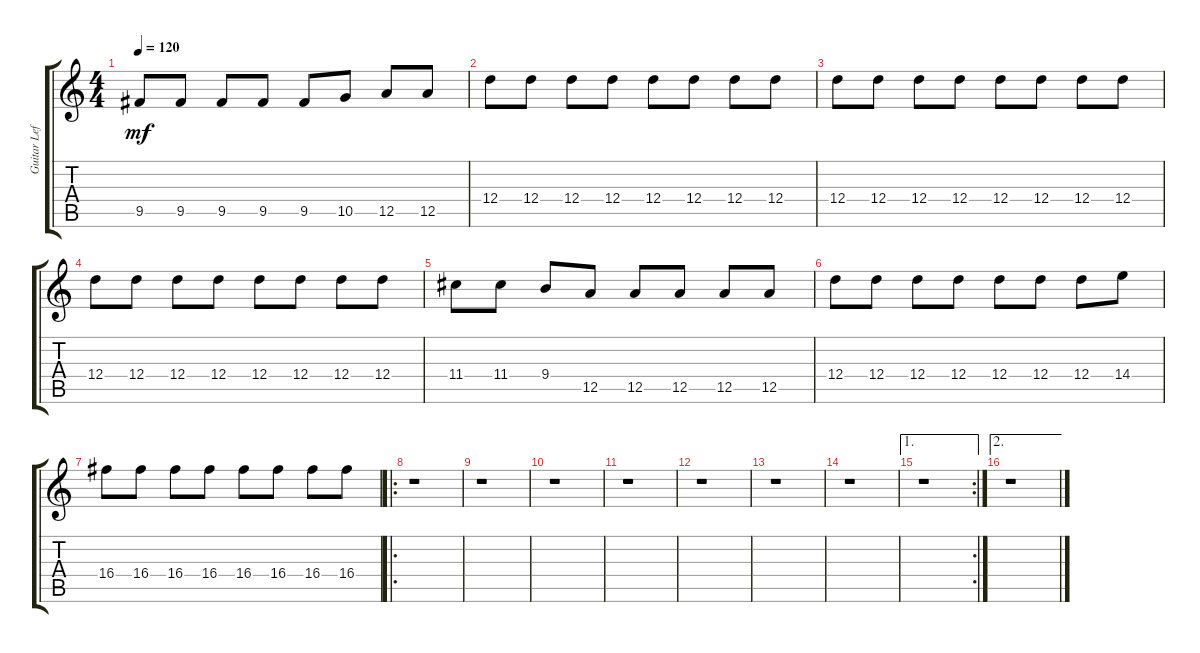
\track ("Guitar Left" "Guitar Lef") {instrument electricguitarjazz}
\staff {score tabs}
\tuning (E4 B3 G3 D3 A2 D2) {hide}
\ts (4 4)
\tempo 120
\clef g2
\ks c
9.5.8{dy mf} 9.5.8 9.5.8 9.5.8 9.5.8 10.5.8 12.5.8 12.5.8 |
12.4.8 12.4.8 12.4.8 12.4.8 12.4.8 12.4.8 12.4.8 12.4.8 |
12.4.8 12.4.8 12.4.8 12.4.8 12.4.8 12.4.8 12.4.8 12.4.8 |
12.4.8 12.4.8 12.4.8 12.4.8 12.4.8 12.4.8 12.4.8 12.4.8 |
11.4.8 11.4.8 9.4.8 12.5.8 12.5.8 12.5.8 12.5.8 12.5.8 |
12.4.8 12.4.8 12.4.8 12.4.8 12.4.8 12.4.8 12.4.8 14.4.8 |
16.4.8 16.4.8 16.4.8 16.4.8 16.4.8 16.4.8 16.4.8 16.4.8 |
\ro
r.1 |
r.1 |
r.1 |
r.1 |
r.1 |
r.1 |
r.1 |
\ae 1
\rc 2
r.1 |
\ae 2
r.1
